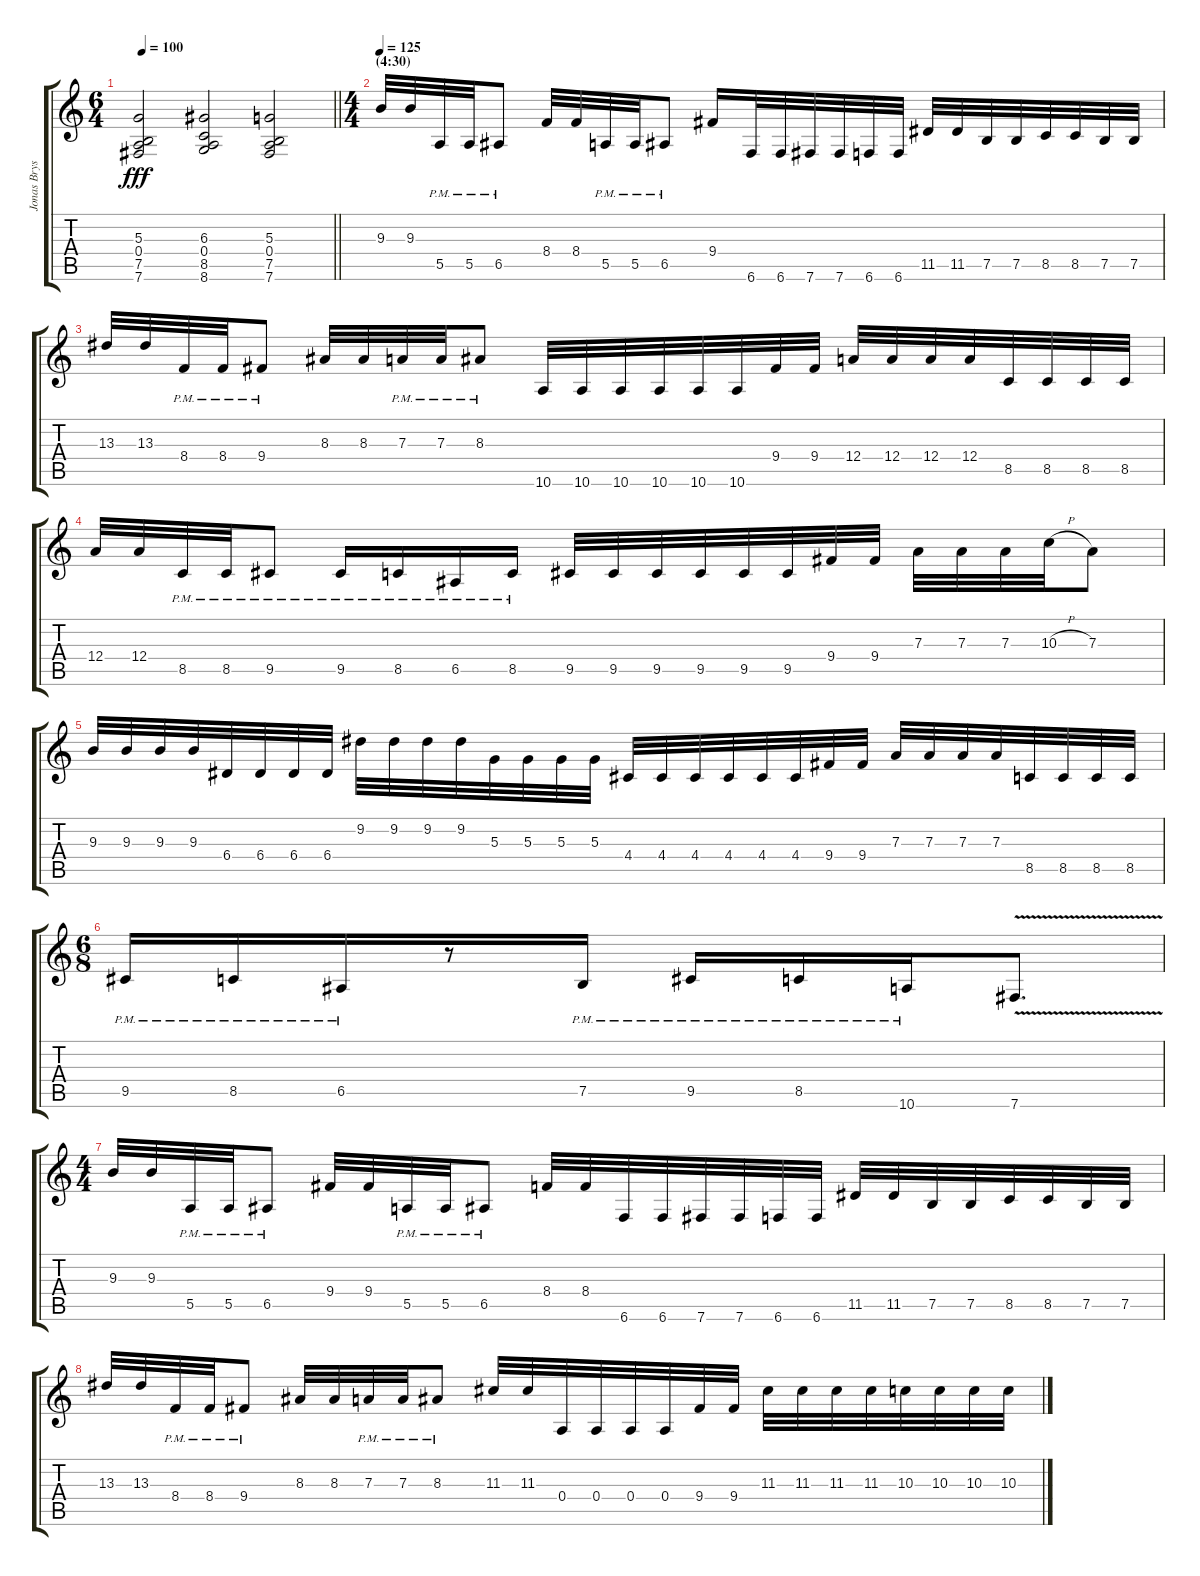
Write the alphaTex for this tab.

\track ("Jonas Bryssling" "Jonas Brys") {instrument distortionguitar}
\staff {score tabs}
\tuning (B3 Gb3 D3 A2 E2 B1) {hide}
\ts (6 4)
\tempo 100
\clef g2
\barLineRight lightlight
\ks c
(5.3 0.4 7.5 7.6).2{dy fff} (6.3 0.4 8.5 8.6).2 (5.3 0.4 7.5 7.6).2 |
\ts (4 4)
\section ("" "(4:30)")
\tempo 125
9.3.32 9.3.32 5.5{pm}.32 5.5{pm}.32 6.5{pm}.8 8.4.32 8.4.32 5.5{pm}.32 5.5{pm}.32 6.5{pm}.8 9.4.16 6.6.32 6.6.32 7.6.32 7.6.32 6.6.32 6.6.32 11.5.32 11.5.32 7.5.32 7.5.32 8.5.32 8.5.32 7.5.32 7.5.32 |
13.3.32 13.3.32 8.4{pm}.32 8.4{pm}.32 9.4{pm}.8 8.3.32 8.3.32 7.3{pm}.32 7.3{pm}.32 8.3{pm}.8 10.6.32 10.6.32 10.6.32 10.6.32 10.6.32 10.6.32 9.4.32 9.4.32 12.4.32 12.4.32 12.4.32 12.4.32 8.5.32 8.5.32 8.5.32 8.5.32 |
12.4.32 12.4.32 8.5{pm}.32 8.5{pm}.32 9.5{pm}.8 9.5{pm}.16 8.5{pm}.16 6.5{pm}.16 8.5{pm}.16 9.5.32 9.5.32 9.5.32 9.5.32 9.5.32 9.5.32 9.4.32 9.4.32 7.3.32 7.3.32 7.3.32 10.3{h}.32 7.3.8 |
9.3.32 9.3.32 9.3.32 9.3.32 6.4.32 6.4.32 6.4.32 6.4.32 9.2.32 9.2.32 9.2.32 9.2.32 5.3.32 5.3.32 5.3.32 5.3.32 4.4.32 4.4.32 4.4.32 4.4.32 4.4.32 4.4.32 9.4.32 9.4.32 7.3.32 7.3.32 7.3.32 7.3.32 8.5.32 8.5.32 8.5.32 8.5.32 |
\ts (6 8)
9.5{pm}.16 8.5{pm}.16 6.5{pm}.16 r.8 7.5{pm}.16 9.5{pm}.16 8.5{pm}.16 10.6{pm}.16 7.6{v}.8{d} |
\ts (4 4)
9.3.32 9.3.32 5.5{pm}.32 5.5{pm}.32 6.5{pm}.8 9.4.32 9.4.32 5.5{pm}.32 5.5{pm}.32 6.5{pm}.8 8.4.32 8.4.32 6.6.32 6.6.32 7.6.32 7.6.32 6.6.32 6.6.32 11.5.32 11.5.32 7.5.32 7.5.32 8.5.32 8.5.32 7.5.32 7.5.32 |
13.3.32 13.3.32 8.4{pm}.32 8.4{pm}.32 9.4{pm}.8 8.3.32 8.3.32 7.3{pm}.32 7.3{pm}.32 8.3{pm}.8 11.3.32 11.3.32 0.4.32 0.4.32 0.4.32 0.4.32 9.4.32 9.4.32 11.3.32 11.3.32 11.3.32 11.3.32 10.3.32 10.3.32 10.3.32 10.3.32
